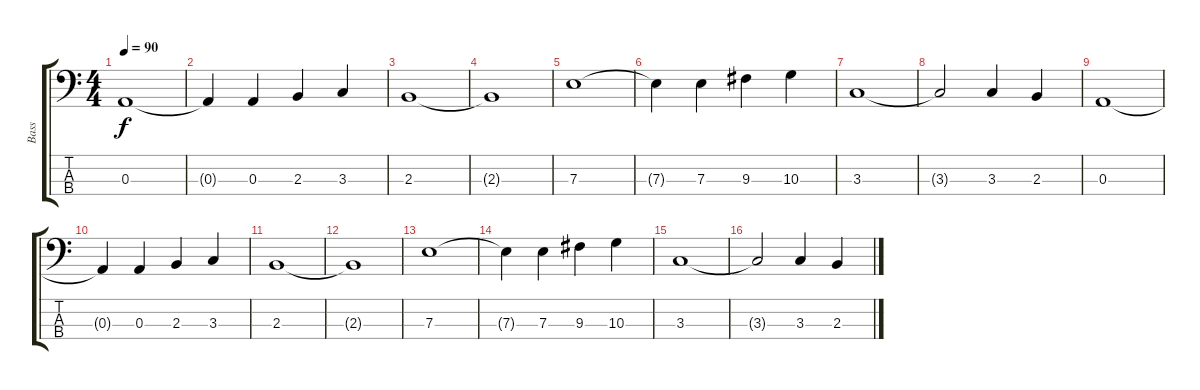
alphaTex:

\track ("Bass" "Bass") {instrument electricbasspick}
\staff {score tabs}
\tuning (G2 D2 A1 E1) {hide}
\ts (4 4)
\tempo 90
\clef f4
\ks c
0.3.1{dy f} |
0.3{t}.4 0.3.4 2.3.4 3.3.4 |
2.3.1 |
2.3{t}.1 |
7.3.1 |
7.3{t}.4 7.3.4 9.3.4 10.3.4 |
3.3.1 |
3.3{t}.2 3.3.4 2.3.4 |
0.3.1 |
0.3{t}.4 0.3.4 2.3.4 3.3.4 |
2.3.1 |
2.3{t}.1 |
7.3.1 |
7.3{t}.4 7.3.4 9.3.4 10.3.4 |
3.3.1 |
3.3{t}.2 3.3.4 2.3.4
